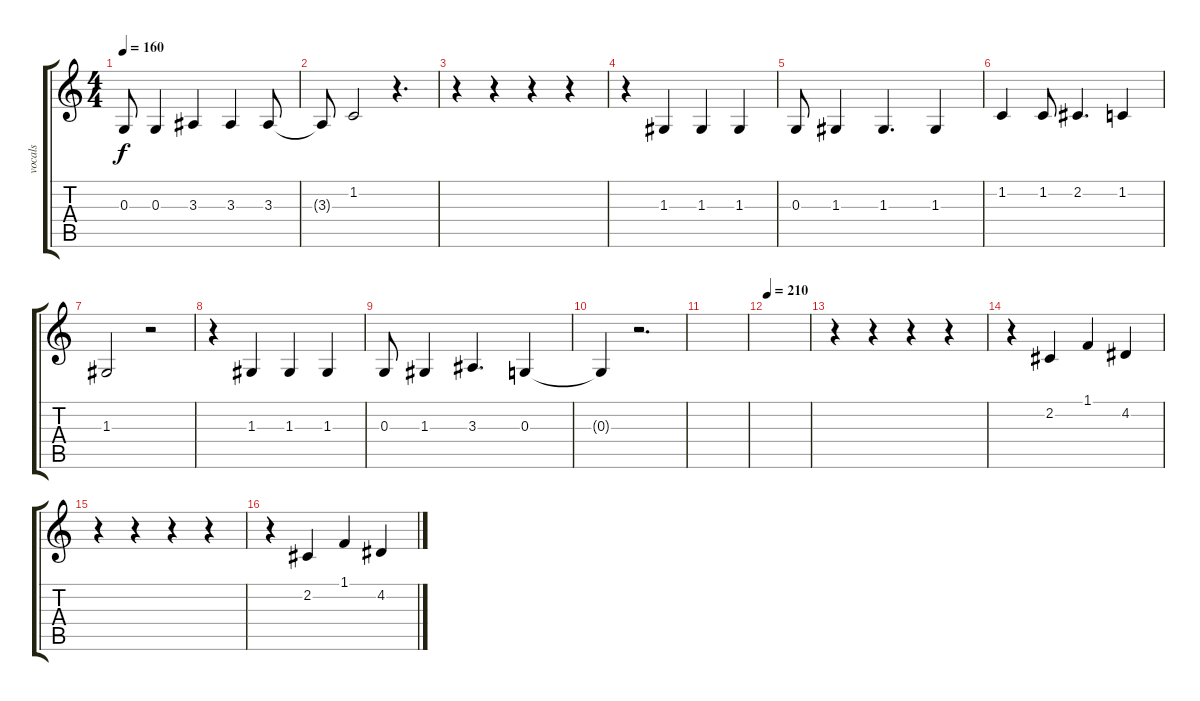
\track ("vocals" "vocals") {instrument lead6voice}
\staff {score tabs}
\tuning (E4 B3 G3 D3 A2 E2) {hide}
\ts (4 4)
\tempo 160
\clef g2
\ks c
0.3{t}.8{dy f} 0.3.4 3.3.4 3.3.4 3.3.8 |
3.3{t}.8 1.2.2 r.4{d} |
r.4 r.4 r.4 r.4 |
r.4 1.3.4 1.3.4 1.3.4 |
0.3.8 1.3.4 1.3.4{d} 1.3.4 |
1.2.4 1.2.8 2.2.4{d} 1.2.4 |
1.3.2 r.2 |
r.4 1.3.4 1.3.4 1.3.4 |
0.3.8 1.3.4 3.3.4{d} 0.3.4 |
0.3{t}.4 r.2{d} |
|
\tempo 210
|
r.4 r.4 r.4 r.4 |
r.4 2.2.4 1.1.4 4.2.4 |
r.4 r.4 r.4 r.4 |
r.4 2.2.4 1.1.4 4.2.4
